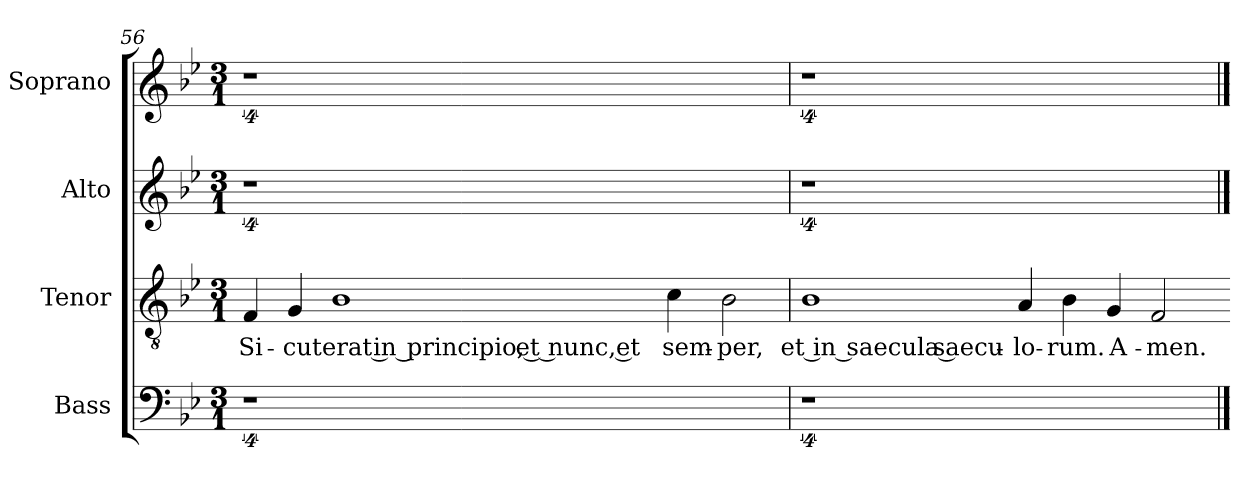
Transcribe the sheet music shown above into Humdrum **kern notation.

**kern	**kern	**text	**kern	**kern
*part4	*part3	*part3	*part2	*part1
*staff4	*staff3	*staff3	*staff2	*staff1
*I"Bass	*I"Tenor	*	*I"Alto	*I"Soprano
*I'B	*I'T	*	*I'A	*I'S
!!LO:LB:g=z
*clefF4	*clefGv2	*	*clefG2	*clefG2
*k[b-e-]	*k[b-e-]	*	*k[b-e-]	*k[b-e-]
*B-:	*B-:	*	*B-:	*B-:
*M3/1	*M3/1	*	*M3/1	*M3/1
=56	=56	=56	=56	=56
!	!	!LO:LY:b	!	!
4%9r	4F	Si-	4%9r	4%9r
!	!	!LO:LY:b	!	!
.	4G	-cut	.	.
!	!	!LO:LY:b	!	!
.	1B-	erat in principio, et nunc, et	.	.
!	!	!LO:LY:b	!	!
.	4c	sem-	.	.
!	!	!LO:LY:b	!	!
.	2B-	-per,	.	.
=57	=57	=57	=57	=57
!	!	!LO:LY:b	!	!
4%9r	1B-	et in saecula saecu-	4%9r	4%9r
!	!	!LO:LY:b	!	!
.	4A	-lo-	.	.
!	!	!LO:LY:b	!	!
.	4B-	-rum.	.	.
!	!	!LO:LY:b	!	!
.	4G	A-	.	.
!	!	!LO:LY:b	!	!
.	2F	-men.	.	.
==	=-	==	==	==
*-	*-	*-	*-	*-
